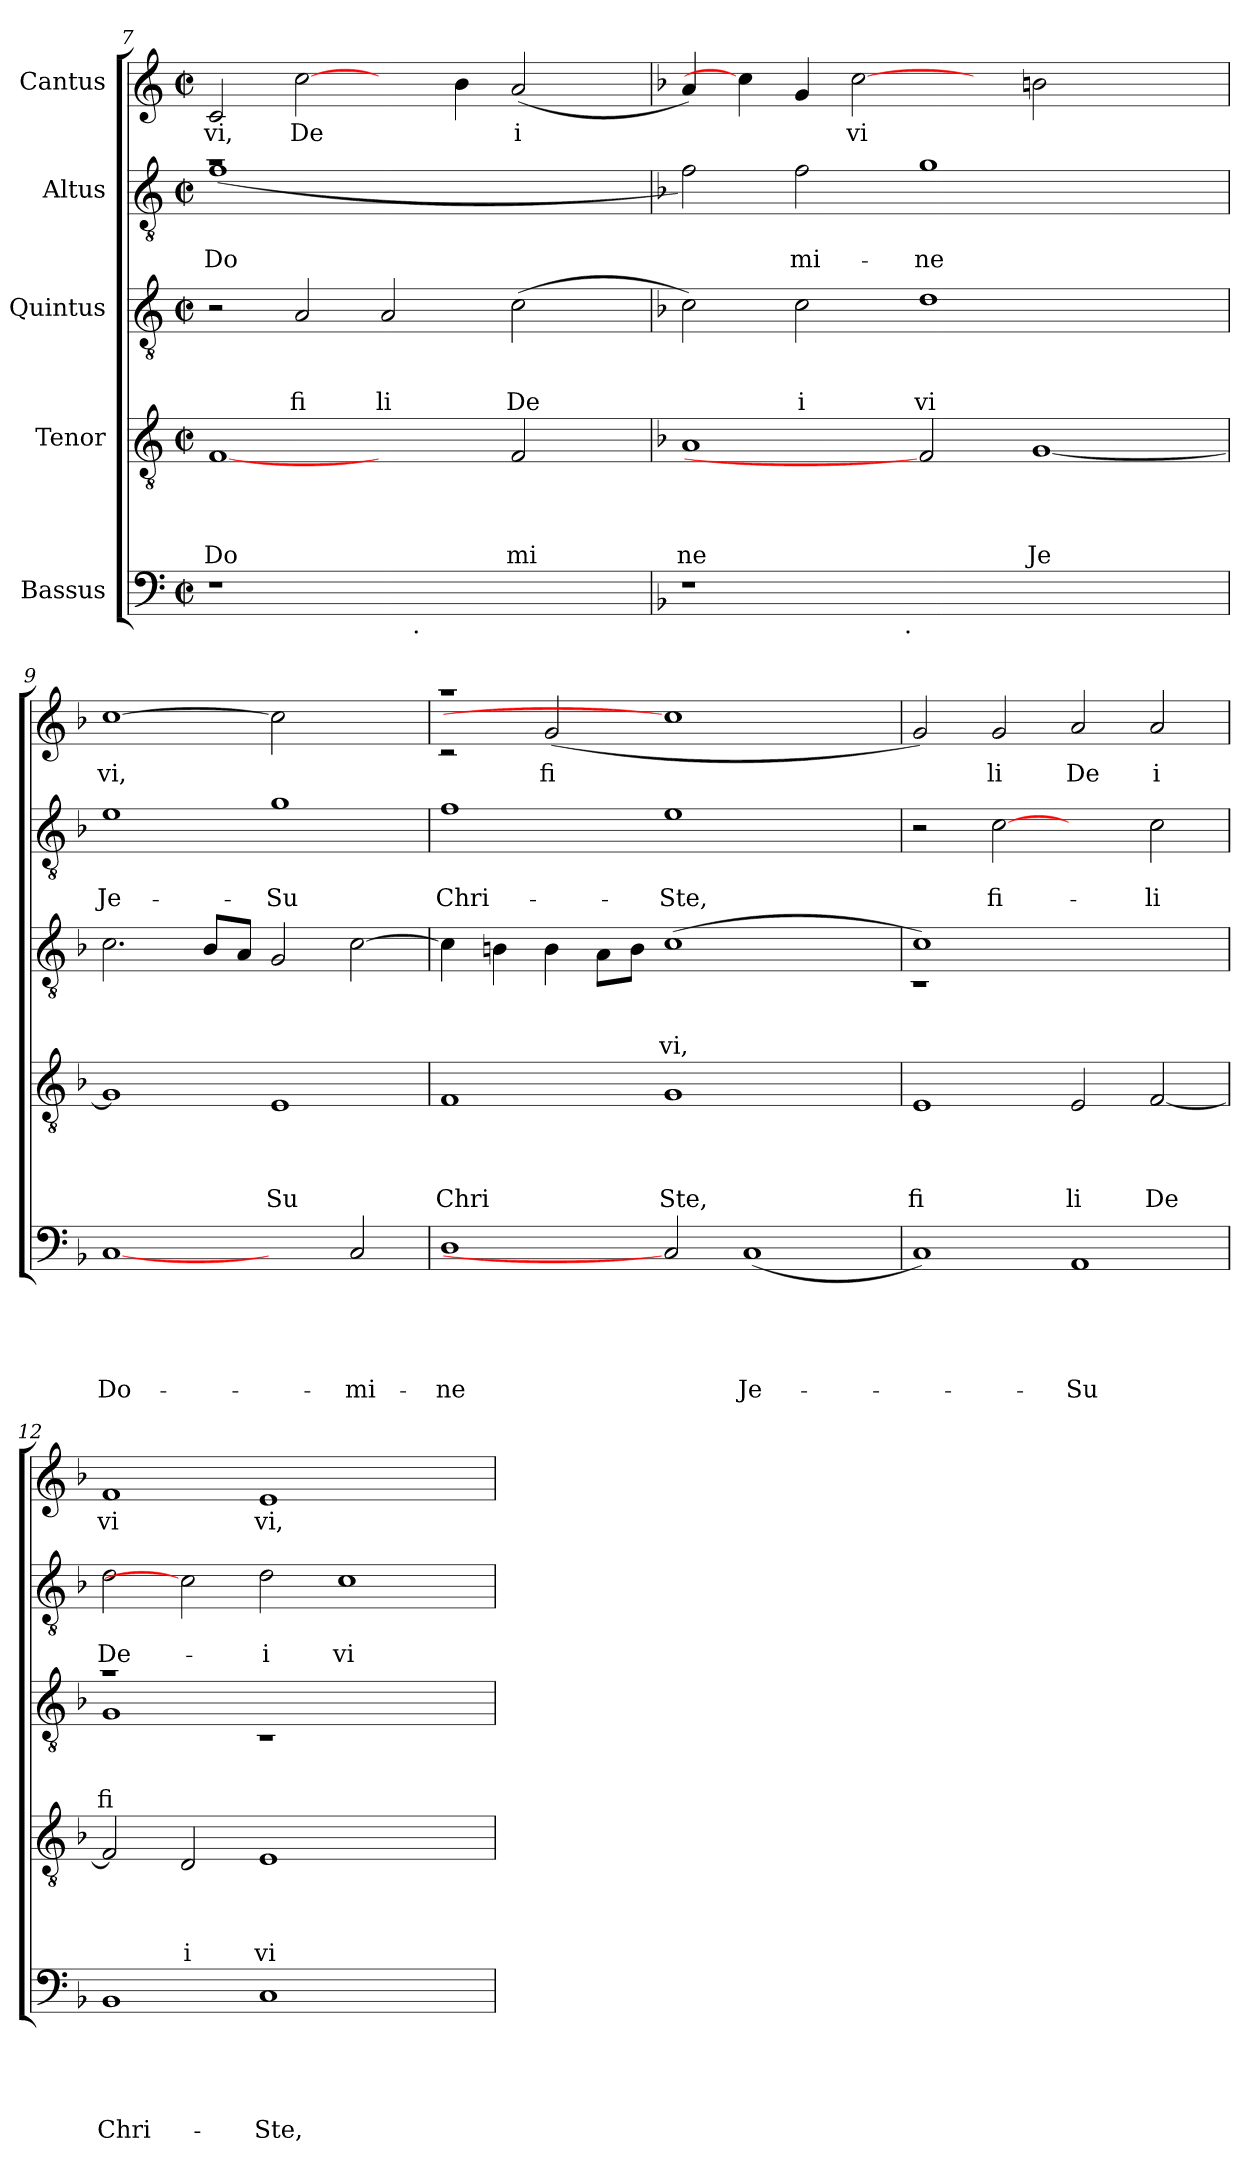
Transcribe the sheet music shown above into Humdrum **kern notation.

**kern	**text	**text	**text	**text	**text	**kern	**text	**text	**text	**text	**kern	**text	**text	**text	**kern	**text	**text	**kern	**text
*part5	*part5	*part5	*part5	*part5	*part5	*part4	*part4	*part4	*part4	*part4	*part3	*part3	*part3	*part3	*part2	*part2	*part2	*part1	*part1
*staff5	*staff5	*staff5	*staff5	*staff5	*staff5	*staff4	*staff4	*staff4	*staff4	*staff4	*staff3	*staff3	*staff3	*staff3	*staff2	*staff2	*staff2	*staff1	*staff1
*I"Bassus	*	*	*	*	*	*I"Tenor	*	*	*	*	*I"Quintus	*	*	*	*I"Altus	*	*	*I"Cantus	*
*clefF4	*	*	*	*	*	*clefGv2	*	*	*	*	*clefGv2	*	*	*	*clefGv2	*	*	*clefG2	*
*k[]	*	*	*	*	*	*k[]	*	*	*	*	*k[]	*	*	*	*k[]	*	*	*k[]	*
*C:	*	*	*	*	*	*C:	*	*	*	*	*C:	*	*	*	*C:	*	*	*C:	*
*M2/2	*	*	*	*	*	*M2/2	*	*	*	*	*M2/2	*	*	*	*M2/2	*	*	*M2/2	*
*met(c|)	*	*	*	*	*	*met(c|)	*	*	*	*	*met(c|)	*	*	*	*met(c|)	*	*	*met(c|)	*
=7	=7	=7	=7	=7	=7	=7	=7	=7	=7	=7	=7	=7	=7	=7	=7	=7	=7	=7	=7
!	!	!	!	!	!	!	!	!	!	!LO:LY:b	!	!	!	!	!	!	!LO:LY:b	!	!LO:LY:b
*	*	*	*	*	*	*	*	*	*	*	*	*	*	*	*^	*	*	*	*
1r	.	.	.	.	.	[1F	.	.	.	Do	2r	.	.	.	1ra	(>1f	.	Do	2c/	vi,
!	!	!	!	!	!	!	!	!	!	!	!	!	!	!LO:LY:b	!	!	!	!	!	!LO:LY:b
.	.	.	.	.	.	.	.	.	.	.	2A/	.	.	fi	.	.	.	.	[2cc\	De
!	!	!	!	!	!	!	!	!	!	!	!	!	!	!LO:LY:b	!	!	!	!	!	!
16.ryy	.	.	.	.	.	2ryy	.	.	.	.	2A/	.	.	li	1ryy	1ryy	.	.	4ryy	.
!LO:TX:b:t=.	!	!	!	!	!	!	!	!	!	!	!	!	!	!	!	!	!	!	!	!
2ryy	.	.	.	.	.	.	.	.	.	.	.	.	.	.	.	.	.	.	.	.
.	.	.	.	.	.	.	.	.	.	.	.	.	.	.	.	.	.	.	4b\	.
!	!	!	!	!	!	!	!	!	!	!LO:LY:b	!	!	!	!LO:LY:b	!	!	!	!	!	!LO:LY:b:rj
.	.	.	.	.	.	2F/	.	.	.	mi	(>2c\	.	.	De	.	.	.	.	(<2a/	i
4ryy	.	.	.	.	.	.	.	.	.	.	.	.	.	.	.	.	.	.	.	.
8ryy	.	.	.	.	.	.	.	.	.	.	.	.	.	.	.	.	.	.	.	.
32ryy	.	.	.	.	.	.	.	.	.	.	.	.	.	.	.	.	.	.	.	.
*	*	*	*	*	*	*	*	*	*	*	*	*	*	*	*v	*v	*	*	*	*
!!LO:LB:g=z
=8	=8	=8	=8	=8	=8	=8	=8	=8	=8	=8	=8	=8	=8	=8	=8	=8	=8	=8	=8
*k[b-]	*	*	*	*	*	*k[b-]	*	*	*	*	*k[b-]	*	*	*	*k[b-]	*	*	*k[b-]	*
*F:	*	*	*	*	*	*F:	*	*	*	*	*F:	*	*	*	*F:	*	*	*F:	*
!	!	!	!	!	!	!	!	!	!	!LO:LY:b	!	!	!	!	!	!	!	!	!
*^	*	*	*	*	*	*	*	*	*	*	*	*	*	*	*	*	*	*	*
1r	2ryy	.	.	.	.	.	1A	.	.	.	ne	2c\)	.	.	.	2f\)	.	.	4a/)	.
.	.	.	.	.	.	.	.	.	.	.	.	.	.	.	.	.	.	.	4cc\]	.
!	!	!	!	!	!	!	!	!	!	!	!	!	!	!	!LO:LY:b	!	!	!LO:LY:b	!	!
.	4...ryy	.	.	.	.	.	.	.	.	.	.	2c\	.	.	i	2f\	.	mi-	4g/	.
!	!	!	!	!	!	!	!	!	!	!	!	!	!	!	!	!	!	!	!	!LO:LY:b
.	.	.	.	.	.	.	.	.	.	.	.	.	.	.	.	.	.	.	[2cc	vi
!	!LO:TX:b:t=.	!	!	!	!	!	!	!	!	!	!	!	!	!	!	!	!	!	!	!
.	1ryy	.	.	.	.	.	.	.	.	.	.	.	.	.	.	.	.	.	.	.
!	!	!	!	!	!	!	!	!	!	!	!	!	!	!	!LO:LY:b	!	!	!LO:LY:b	!	!
1.ryy	.	.	.	.	.	.	2F]	.	.	.	.	1d	.	.	vi	1g	.	-ne	.	.
.	.	.	.	.	.	.	.	.	.	.	.	.	.	.	.	.	.	.	4ryy	.
!	!	!	!	!	!	!	!	!	!	!	!LO:LY:b	!	!	!	!	!	!	!	!	!
.	.	.	.	.	.	.	[<1G	.	.	.	Je	.	.	.	.	.	.	.	2bn\	.
.	2ryy	.	.	.	.	.	.	.	.	.	.	.	.	.	.	.	.	.	.	.
.	.	.	.	.	.	.	.	.	.	.	.	2ryy	.	.	.	2ryy	.	.	2ryy	.
.	32ryy	.	.	.	.	.	.	.	.	.	.	.	.	.	.	.	.	.	.	.
=9	=9	=9	=9	=9	=9	=9	=9	=9	=9	=9	=9	=9	=9	=9	=9	=9	=9	=9	=9	=9
!	!	!	!	!	!	!LO:LY:b	!	!	!	!	!	!	!	!	!	!	!	!LO:LY:b	!	!LO:LY:b
*v	*v	*	*	*	*	*	*	*	*	*	*	*	*	*	*	*	*	*	*	*
[1C	.	.	.	.	Do-	1G]	.	.	.	.	2.c\	.	.	.	1e	.	Je-	[1cc	vi,
.	.	.	.	.	.	.	.	.	.	.	8B-/L	.	.	.	.	.	.	.	.
.	.	.	.	.	.	.	.	.	.	.	8A/J	.	.	.	.	.	.	.	.
!	!	!	!	!	!	!	!	!	!	!LO:LY:b	!	!	!	!	!	!	!LO:LY:b	!	!
2ryy	.	.	.	.	.	1E	.	.	.	Su	2G/	.	.	.	1g	.	-Su	2cc]	.
!	!	!	!	!	!LO:LY:b	!	!	!	!	!	!	!	!	!	!	!	!	!	!
2C/	.	.	.	.	-mi-	.	.	.	.	.	[>2c\	.	.	.	.	.	.	2ryy	.
=10	=10	=10	=10	=10	=10	=10	=10	=10	=10	=10	=10	=10	=10	=10	=10	=10	=10	=10	=10
!	!	!	!	!	!LO:LY:b	!	!	!	!	!LO:LY:b	!	!	!	!	!	!	!LO:LY:b	!	!
*	*	*	*	*	*	*	*	*	*	*	*	*	*	*	*	*	*	*^	*
1D	.	.	.	.	-ne	1F	.	.	.	Chri	4c\]	.	.	.	1f	.	Chri-	1raa	2rc	.
.	.	.	.	.	.	.	.	.	.	.	4B\	.	.	.	.	.	.	.	.	.
!	!	!	!	!	!	!	!	!	!	!	!	!	!	!	!	!	!	!	!	!LO:LY:b
.	.	.	.	.	.	.	.	.	.	.	4B\	.	.	.	.	.	.	.	(<2g/	fi
.	.	.	.	.	.	.	.	.	.	.	8A\L	.	.	.	.	.	.	.	.	.
.	.	.	.	.	.	.	.	.	.	.	8B\J	.	.	.	.	.	.	.	.	.
!	!	!	!	!	!	!	!	!	!	!LO:LY:b	!	!	!	!LO:LY:b	!	!	!LO:LY:b	!	!	!
2C]	.	.	.	.	.	1G	.	.	.	Ste,	(>1c	.	.	vi,	1e	.	-Ste,	1cc]	2ryy	.
!	!	!	!	!	!LO:LY:b	!	!	!	!	!	!	!	!	!	!	!	!	!	!	!
(<1C	.	.	.	.	Je-	.	.	.	.	.	.	.	.	.	.	.	.	.	1ryy	.
.	.	.	.	.	.	2ryy	.	.	.	.	2ryy	.	.	.	2ryy	.	.	2ryy	.	.
*	*	*	*	*	*	*	*	*	*	*	*	*	*	*	*	*	*	*v	*v	*
=11	=11	=11	=11	=11	=11	=11	=11	=11	=11	=11	=11	=11	=11	=11	=11	=11	=11	=11	=11
!	!	!	!	!	!	!	!	!	!	!LO:LY:b	!	!	!	!	!	!	!	!	!
*	*	*	*	*	*	*	*	*	*	*	*^	*	*	*	*	*	*	*	*
1C)	.	.	.	.	.	1E	.	.	.	fi	1c)	1rC	.	.	.	2r	.	.	2g/)	.
!	!	!	!	!	!	!	!	!	!	!	!	!	!	!	!	!	!	!LO:LY:b	!	!LO:LY:b
.	.	.	.	.	.	.	.	.	.	.	.	.	.	.	.	[2c	.	fi-	2g/	li
!	!	!	!	!	!LO:LY:b	!	!	!	!	!LO:LY:b	!	!	!	!	!	!	!	!	!	!LO:LY:b
1AA	.	.	.	.	-Su	2E/	.	.	.	li	1ryy	1ryy	.	.	.	2ryy	.	.	2a/	De
!	!	!	!	!	!	!	!	!	!	!LO:LY:b	!	!	!	!	!	!	!	!LO:LY:b	!	!LO:LY:b
.	.	.	.	.	.	[<2F/	.	.	.	De	.	.	.	.	.	2c\	.	-li	2a/	i
=12	=12	=12	=12	=12	=12	=12	=12	=12	=12	=12	=12	=12	=12	=12	=12	=12	=12	=12	=12	=12
!	!	!	!	!	!LO:LY:b	!	!	!	!	!	!	!	!	!	!LO:LY:b	!	!	!LO:LY:b	!	!LO:LY:b
1BB-	.	.	.	.	Chri-	2F/]	.	.	.	.	1ra	1G	.	.	fi	2d\	.	De-	1f	vi
!	!	!	!	!	!	!	!	!	!	!LO:LY:b	!	!	!	!	!	!	!	!	!	!
.	.	.	.	.	.	2D/	.	.	.	i	.	.	.	.	.	2c]	.	.	.	.
!	!	!	!	!	!LO:LY:b	!	!	!	!	!LO:LY:b	!	!	!	!	!	!	!	!LO:LY:b	!	!LO:LY:b
1C	.	.	.	.	-Ste,	1E	.	.	.	vi	2ryy	1rC	.	.	.	2d\	.	-i	1e	vi,
!	!	!	!	!	!	!	!	!	!	!	!	!	!	!	!	!	!	!LO:LY:b	!	!
.	.	.	.	.	.	.	.	.	.	.	1ryy	.	.	.	.	1c	.	vi-	.	.
2ryy	.	.	.	.	.	2ryy	.	.	.	.	.	2ryy	.	.	.	.	.	.	2ryy	.
*	*	*	*	*	*	*	*	*	*	*	*v	*v	*	*	*	*	*	*	*	*
=	=	=	=	=	=	=	=	=	=	=	=	=	=	=	=	=	=	=	=
*-	*-	*-	*-	*-	*-	*-	*-	*-	*-	*-	*-	*-	*-	*-	*-	*-	*-	*-	*-
